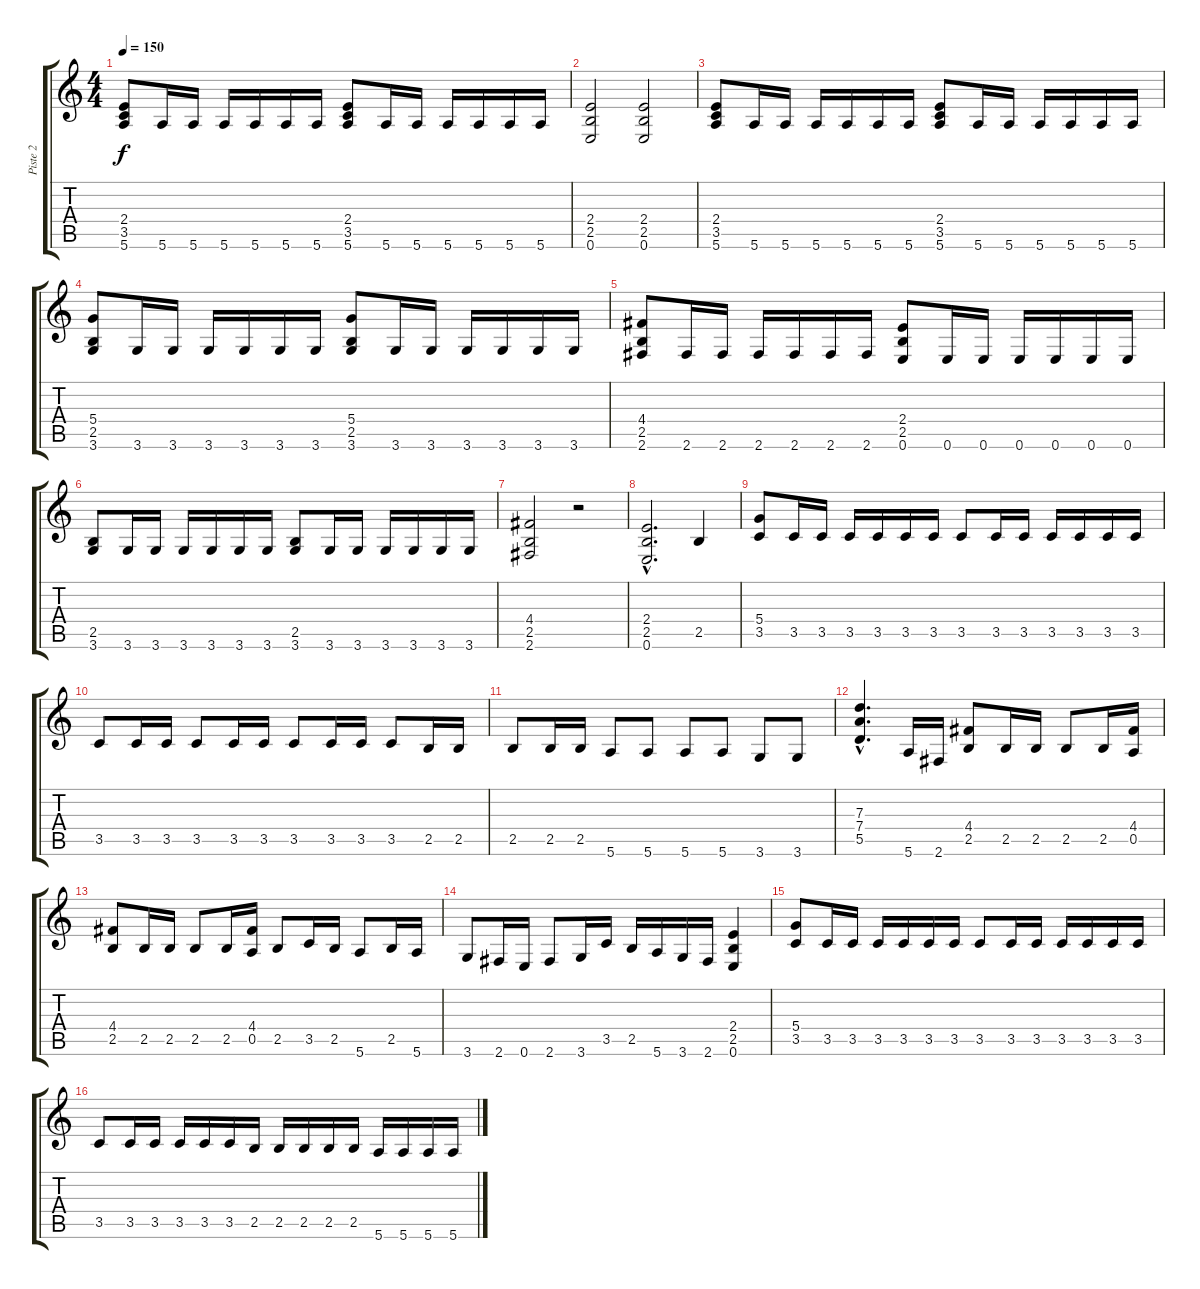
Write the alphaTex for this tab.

\track ("Piste 2" "Piste 2") {instrument overdrivenguitar}
\staff {score tabs}
\tuning (E4 B3 G3 D3 A2 E2) {hide}
\ts (4 4)
\tempo 150
\clef g2
\ks c
(2.4 3.5 5.6).8{dy f} 5.6.16 5.6.16 5.6.16 5.6.16 5.6.16 5.6.16 (2.4 3.5 5.6).8 5.6.16 5.6.16 5.6.16 5.6.16 5.6.16 5.6.16 |
(2.4 2.5 0.6).2 (2.4 2.5 0.6).2 |
(2.4 3.5 5.6).8 5.6.16 5.6.16 5.6.16 5.6.16 5.6.16 5.6.16 (2.4 3.5 5.6).8 5.6.16 5.6.16 5.6.16 5.6.16 5.6.16 5.6.16 |
(5.4 2.5 3.6).8 3.6.16 3.6.16 3.6.16 3.6.16 3.6.16 3.6.16 (5.4 2.5 3.6).8 3.6.16 3.6.16 3.6.16 3.6.16 3.6.16 3.6.16 |
(4.4 2.5 2.6).8 2.6.16 2.6.16 2.6.16 2.6.16 2.6.16 2.6.16 (2.4 2.5 0.6).8 0.6.16 0.6.16 0.6.16 0.6.16 0.6.16 0.6.16 |
(2.5 3.6).8 3.6.16 3.6.16 3.6.16 3.6.16 3.6.16 3.6.16 (2.5 3.6).8 3.6.16 3.6.16 3.6.16 3.6.16 3.6.16 3.6.16 |
(4.4 2.5 2.6).2 r.2 |
(2.4{hac} 2.5{hac} 0.6{hac}).2{d} 2.5.4 |
(5.4 3.5).8 3.5.16 3.5.16 3.5.16 3.5.16 3.5.16 3.5.16 3.5.8 3.5.16 3.5.16 3.5.16 3.5.16 3.5.16 3.5.16 |
3.5.8 3.5.16 3.5.16 3.5.8 3.5.16 3.5.16 3.5.8 3.5.16 3.5.16 3.5.8 2.5.16 2.5.16 |
2.5.8 2.5.16 2.5.16 5.6.8 5.6.8 5.6.8 5.6.8 3.6.8 3.6.8 |
(7.3{hac} 7.4{hac} 5.5{hac}).4{d} 5.6.16 2.6.16 (4.4 2.5).8 2.5.16 2.5.16 2.5.8 2.5.16 (4.4 0.5).16 |
(4.4 2.5).8 2.5.16 2.5.16 2.5.8 2.5.16 (4.4 0.5).16 2.5.8 3.5.16 2.5.16 5.6.8 2.5.16 5.6.16 |
3.6.8 2.6.16 0.6.16 2.6.8 3.6.16 3.5.16 2.5.16 5.6.16 3.6.16 2.6.16 (2.4 2.5 0.6).4 |
(5.4 3.5).8 3.5.16 3.5.16 3.5.16 3.5.16 3.5.16 3.5.16 3.5.8 3.5.16 3.5.16 3.5.16 3.5.16 3.5.16 3.5.16 |
3.5.8 3.5.16 3.5.16 3.5.16 3.5.16 3.5.16 2.5.16 2.5.16 2.5.16 2.5.16 2.5.16 5.6.16 5.6.16 5.6.16 5.6.16
